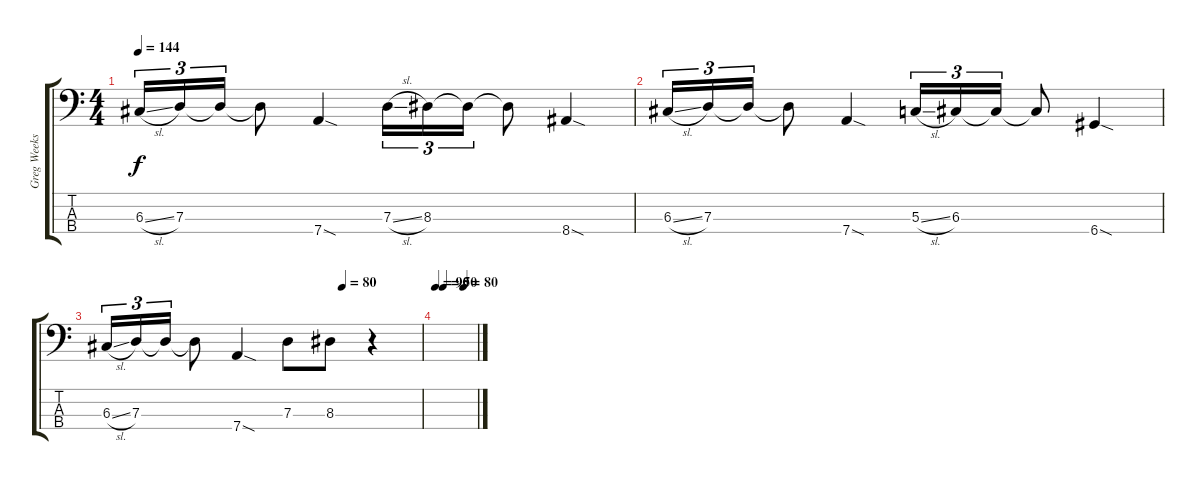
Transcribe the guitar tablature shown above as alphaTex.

\track ("Greg Weeks" "Greg Weeks") {instrument electricbassfinger}
\staff {score tabs}
\tuning (F2 C2 G1 D1) {hide}
\ts (4 4)
\tempo 144
\clef f4
\ks c
6.3{sl}.16{tu (3 2) dy f} 7.3.16{tu (3 2)} 7.3{t}.16{tu (3 2)} 7.3{t}.8 7.4{sod}.4 7.3{sl}.16{tu (3 2)} 8.3.16{tu (3 2)} 8.3{t}.16{tu (3 2)} 8.3{t}.8 8.4{sod}.4 |
6.3{sl}.16{tu (3 2)} 7.3.16{tu (3 2)} 7.3{t}.16{tu (3 2)} 7.3{t}.8 7.4{sod}.4 5.3{sl}.16{tu (3 2)} 6.3.16{tu (3 2)} 6.3{t}.16{tu (3 2)} 6.3{t}.8 6.4{sod}.4 |
\tempo (80 0.75)
6.3{sl}.16{tu (3 2)} 7.3.16{tu (3 2)} 7.3{t}.16{tu (3 2)} 7.3{t}.8 7.4{sod}.4 7.3.8 8.3.8 r.4 |
\tempo 90
\tempo (50 0.1875)
\tempo (80 0.6875)
